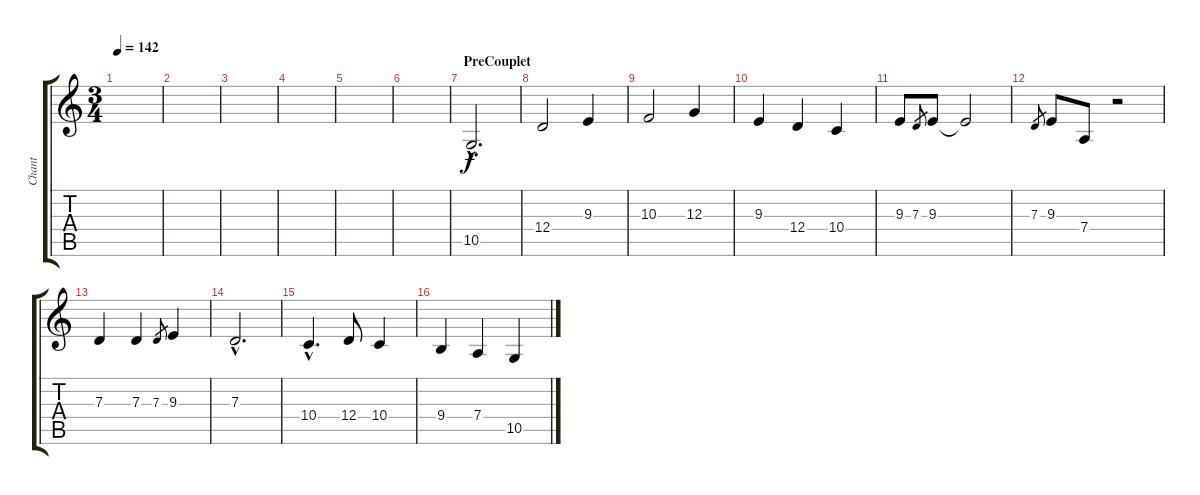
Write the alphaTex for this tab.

\track ("Chant" "Chant") {instrument synthvoice}
\staff {score tabs}
\tuning (E4 B3 G3 D3 A2 E2) {hide}
\ts (3 4)
\tempo 142
\clef g2
\ks c
|
|
|
|
|
|
\section ("" "PreCouplet")
10.5{hac}.2{d} |
12.4.2 9.3.4 |
10.3.2 12.3.4 |
9.3.4 12.4.4 10.4.4 |
9.3.8 7.3.8{gr} 9.3.8 9.3{t}.2 |
7.3.8{gr} 9.3.8 7.4.8 r.2 |
7.3.4 7.3.4 7.3.8{gr} 9.3.4 |
7.3{hac}.2{d} |
10.4{hac}.4{d} 12.4.8 10.4.4 |
9.4.4 7.4.4 10.5.4
